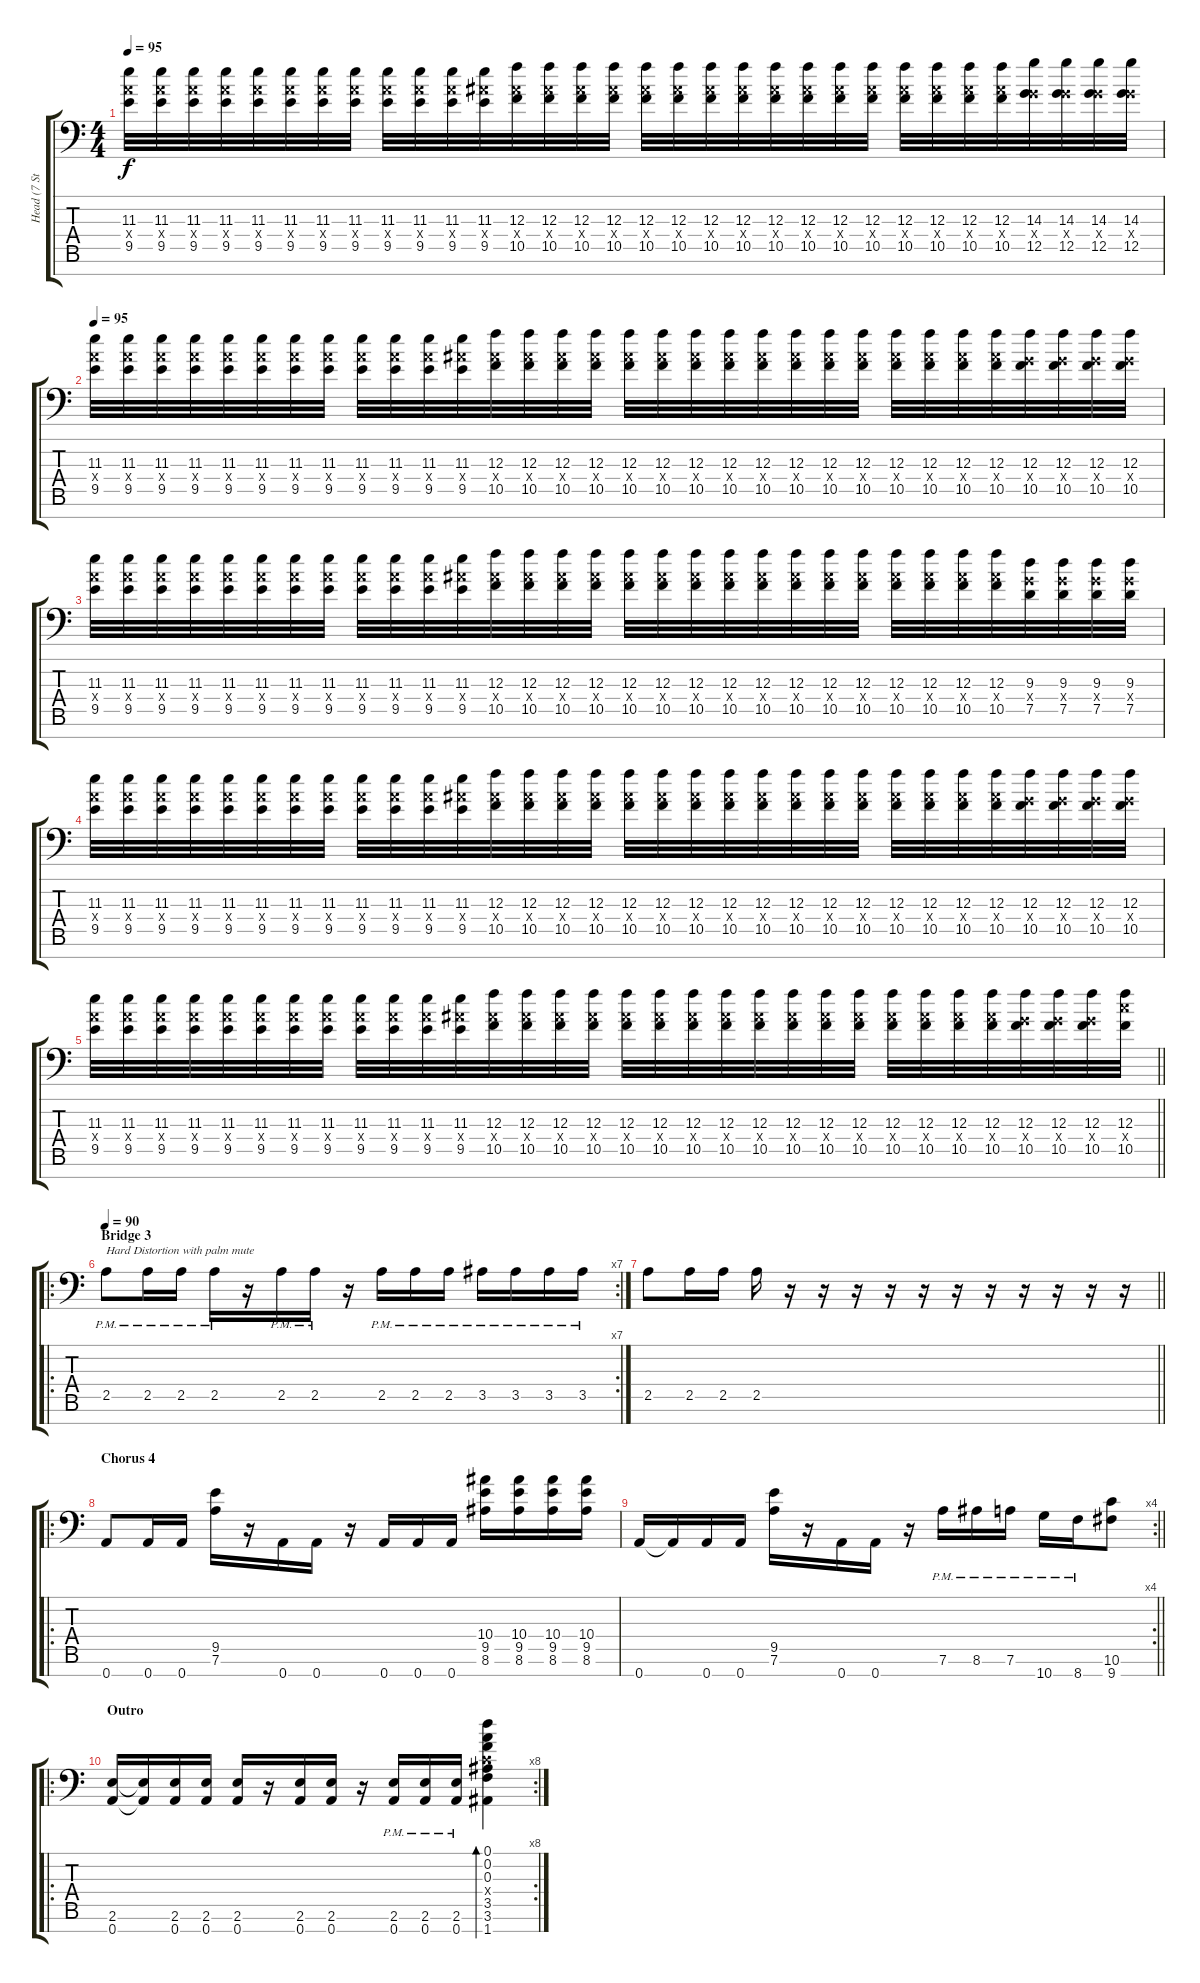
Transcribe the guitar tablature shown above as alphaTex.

\track ("Head (7 Strings)" "Head (7 St") {instrument overdrivenguitar}
\staff {score tabs}
\tuning (D4 A3 F3 C3 G2 D2 A1) {hide}
\ts (4 4)
\tempo 95
\clef f4
\ks c
(11.3 9.4{x} 9.5).32{dy f} (11.3 9.4{x} 9.5).32 (11.3 9.4{x} 9.5).32 (11.3 9.4{x} 9.5).32 (11.3 9.4{x} 9.5).32 (11.3 9.4{x} 9.5).32 (11.3 9.4{x} 9.5).32 (11.3 9.4{x} 9.5).32 (11.3 9.4{x} 9.5).32 (11.3 9.4{x} 9.5).32 (11.3 9.4{x} 9.5).32 (11.3 10.4{x} 9.5).32 (12.3 10.4{x} 10.5).32 (12.3 10.4{x} 10.5).32 (12.3 10.4{x} 10.5).32 (12.3 10.4{x} 10.5).32 (12.3 10.4{x} 10.5).32 (12.3 10.4{x} 10.5).32 (12.3 10.4{x} 10.5).32 (12.3 10.4{x} 10.5).32 (12.3 10.4{x} 10.5).32 (12.3 10.4{x} 10.5).32 (12.3 10.4{x} 10.5).32 (12.3 10.4{x} 10.5).32 (12.3 10.4{x} 10.5).32 (12.3 10.4{x} 10.5).32 (12.3 10.4{x} 10.5).32 (12.3 10.4{x} 10.5).32 (14.3 7.4{x} 12.5).32 (14.3 7.4{x} 12.5).32 (14.3 7.4{x} 12.5).32 (14.3 7.4{x} 12.5).32 |
\tempo 95
(11.3 9.4{x} 9.5).32 (11.3 9.4{x} 9.5).32 (11.3 9.4{x} 9.5).32 (11.3 9.4{x} 9.5).32 (11.3 9.4{x} 9.5).32 (11.3 9.4{x} 9.5).32 (11.3 9.4{x} 9.5).32 (11.3 9.4{x} 9.5).32 (11.3 9.4{x} 9.5).32 (11.3 9.4{x} 9.5).32 (11.3 9.4{x} 9.5).32 (11.3 10.4{x} 9.5).32 (12.3 10.4{x} 10.5).32 (12.3 10.4{x} 10.5).32 (12.3 10.4{x} 10.5).32 (12.3 10.4{x} 10.5).32 (12.3 10.4{x} 10.5).32 (12.3 10.4{x} 10.5).32 (12.3 10.4{x} 10.5).32 (12.3 10.4{x} 10.5).32 (12.3 10.4{x} 10.5).32 (12.3 10.4{x} 10.5).32 (12.3 10.4{x} 10.5).32 (12.3 10.4{x} 10.5).32 (12.3 10.4{x} 10.5).32 (12.3 10.4{x} 10.5).32 (12.3 10.4{x} 10.5).32 (12.3 10.4{x} 10.5).32 (12.3 7.4{x} 10.5).32 (12.3 7.4{x} 10.5).32 (12.3 7.4{x} 10.5).32 (12.3 7.4{x} 10.5).32 |
(11.3 9.4{x} 9.5).32 (11.3 9.4{x} 9.5).32 (11.3 9.4{x} 9.5).32 (11.3 9.4{x} 9.5).32 (11.3 9.4{x} 9.5).32 (11.3 9.4{x} 9.5).32 (11.3 9.4{x} 9.5).32 (11.3 9.4{x} 9.5).32 (11.3 9.4{x} 9.5).32 (11.3 9.4{x} 9.5).32 (11.3 9.4{x} 9.5).32 (11.3 10.4{x} 9.5).32 (12.3 10.4{x} 10.5).32 (12.3 10.4{x} 10.5).32 (12.3 10.4{x} 10.5).32 (12.3 10.4{x} 10.5).32 (12.3 10.4{x} 10.5).32 (12.3 10.4{x} 10.5).32 (12.3 10.4{x} 10.5).32 (12.3 10.4{x} 10.5).32 (12.3 10.4{x} 10.5).32 (12.3 10.4{x} 10.5).32 (12.3 10.4{x} 10.5).32 (12.3 10.4{x} 10.5).32 (12.3 10.4{x} 10.5).32 (12.3 10.4{x} 10.5).32 (12.3 10.4{x} 10.5).32 (12.3 10.4{x} 10.5).32 (9.3 7.4{x} 7.5).32 (9.3 7.4{x} 7.5).32 (9.3 7.4{x} 7.5).32 (9.3 7.4{x} 7.5).32 |
(11.3 9.4{x} 9.5).32 (11.3 9.4{x} 9.5).32 (11.3 9.4{x} 9.5).32 (11.3 9.4{x} 9.5).32 (11.3 9.4{x} 9.5).32 (11.3 9.4{x} 9.5).32 (11.3 9.4{x} 9.5).32 (11.3 9.4{x} 9.5).32 (11.3 9.4{x} 9.5).32 (11.3 9.4{x} 9.5).32 (11.3 9.4{x} 9.5).32 (11.3 10.4{x} 9.5).32 (12.3 10.4{x} 10.5).32 (12.3 10.4{x} 10.5).32 (12.3 10.4{x} 10.5).32 (12.3 10.4{x} 10.5).32 (12.3 10.4{x} 10.5).32 (12.3 10.4{x} 10.5).32 (12.3 10.4{x} 10.5).32 (12.3 10.4{x} 10.5).32 (12.3 10.4{x} 10.5).32 (12.3 10.4{x} 10.5).32 (12.3 10.4{x} 10.5).32 (12.3 10.4{x} 10.5).32 (12.3 10.4{x} 10.5).32 (12.3 10.4{x} 10.5).32 (12.3 10.4{x} 10.5).32 (12.3 10.4{x} 10.5).32 (12.3 7.4{x} 10.5).32 (12.3 7.4{x} 10.5).32 (12.3 7.4{x} 10.5).32 (12.3 7.4{x} 10.5).32 |
\barLineRight lightlight
(11.3 9.4{x} 9.5).32 (11.3 9.4{x} 9.5).32 (11.3 9.4{x} 9.5).32 (11.3 9.4{x} 9.5).32 (11.3 9.4{x} 9.5).32 (11.3 9.4{x} 9.5).32 (11.3 9.4{x} 9.5).32 (11.3 9.4{x} 9.5).32 (11.3 9.4{x} 9.5).32 (11.3 9.4{x} 9.5).32 (11.3 9.4{x} 9.5).32 (11.3 10.4{x} 9.5).32 (12.3 10.4{x} 10.5).32 (12.3 10.4{x} 10.5).32 (12.3 10.4{x} 10.5).32 (12.3 10.4{x} 10.5).32 (12.3 10.4{x} 10.5).32 (12.3 10.4{x} 10.5).32 (12.3 10.4{x} 10.5).32 (12.3 10.4{x} 10.5).32 (12.3 10.4{x} 10.5).32 (12.3 10.4{x} 10.5).32 (12.3 10.4{x} 10.5).32 (12.3 10.4{x} 10.5).32 (12.3 10.4{x} 10.5).32 (12.3 10.4{x} 10.5).32 (12.3 10.4{x} 10.5).32 (12.3 10.4{x} 10.5).32 (12.3 7.4{x} 10.5).32 (12.3 7.4{x} 10.5).32 (12.3 7.4{x} 10.5).32 (12.3 12.4{x} 10.5).32 |
\ro
\rc 7
\section ("" "Bridge 3")
\tempo 90
2.5{pm}.8{txt "Hard Distortion with palm mute"} 2.5{pm}.16 2.5{pm}.16 2.5{pm}.16 r.16 2.5{pm}.16 2.5{pm}.16 r.16 2.5{pm}.16 2.5{pm}.16 2.5{pm}.16 3.5{pm}.16 3.5{pm}.16 3.5{pm}.16 3.5{pm}.16 |
\barLineRight lightlight
2.5.8 2.5.16 2.5.16 2.5.16 r.16 r.16 r.16 r.16 r.16 r.16 r.16 r.16 r.16 r.16 r.16 |
\ro
\section ("" "Chorus 4")
0.7.8 0.7.16 0.7.16 (9.5 7.6).16 r.16 0.7.16 0.7.16 r.16 0.7.16 0.7.16 0.7.16 (10.4 9.5 8.6).16 (10.4 9.5 8.6).16 (10.4 9.5 8.6).16 (10.4 9.5 8.6).16 |
\rc 4
\barLineRight lightlight
0.7.16 0.7{t}.16 0.7.16 0.7.16 (9.5 7.6).16 r.16 0.7.16 0.7.16 r.16 7.6{pm}.16 8.6{pm}.16 7.6{pm}.16 10.7{pm}.16 8.7{pm}.16 (10.6 9.7).8 |
\ro
\rc 8
\section ("" "Outro")
(2.6 0.7).16 (2.6{t} 0.7{t}).16 (2.6 0.7).16 (2.6 0.7).16 (2.6 0.7).16 r.16 (2.6 0.7).16 (2.6 0.7).16 r.16 (2.6{pm} 0.7{pm}).16 (2.6{pm} 0.7{pm}).16 (2.6{pm} 0.7{pm}).16 (0.1 0.2 0.3 0.4{x} 3.5 3.6 1.7).4{bd 60}
